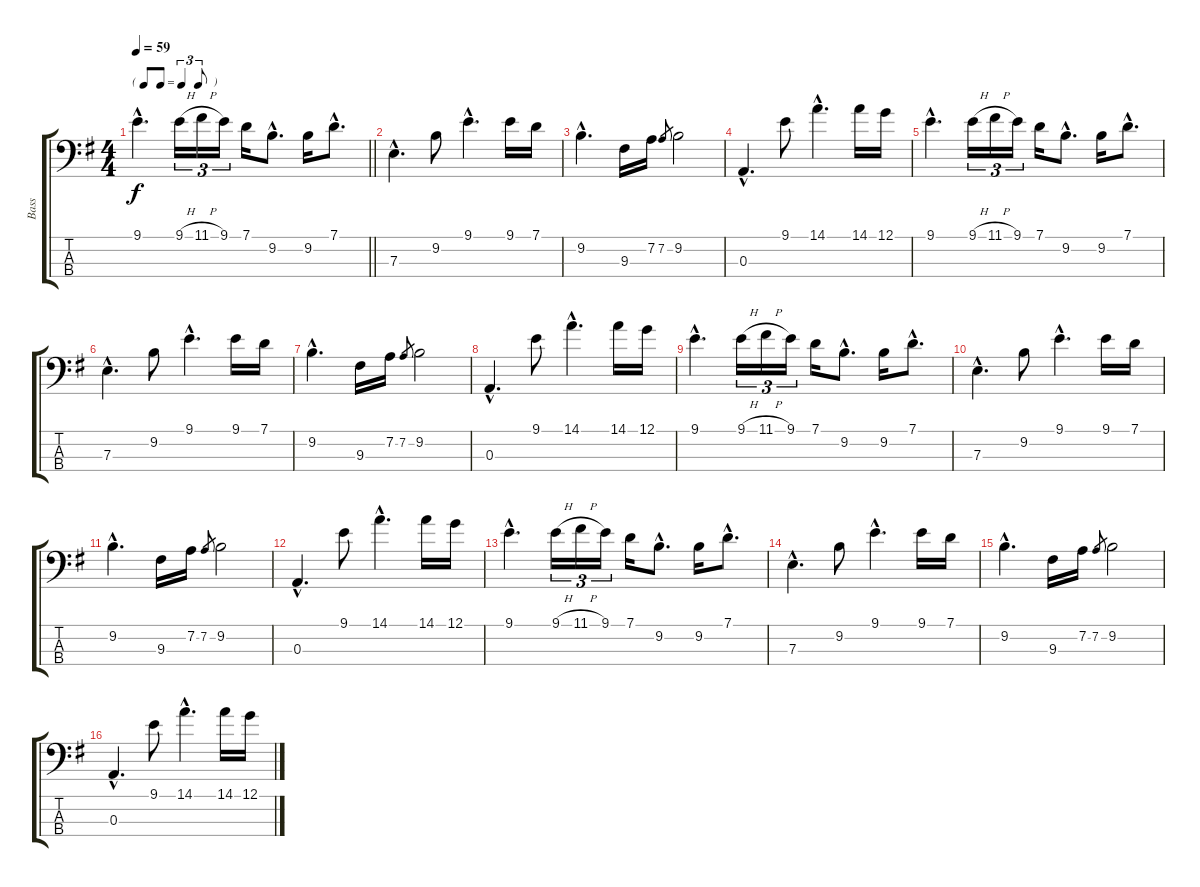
\track ("Bass" "Bass") {instrument electricbassfinger}
\staff {score tabs}
\tuning (G2 D2 A1 E1) {hide}
\ts (4 4)
\tf triplet8th
\tempo 59
\clef f4
\barLineRight lightlight
\ks g
9.1{hac}.4{d dy f} 9.1{h}.16{tu (3 2)} 11.1{h}.16{tu (3 2)} 9.1.16{tu (3 2)} 7.1.16 9.2{hac}.8{d} 9.2.16 7.1{hac}.8{d} |
7.3{hac}.4{d} 9.2.8 9.1{hac}.4{d} 9.1.16 7.1.16 |
9.2{hac}.4{d} 9.3.16 7.2.16 7.2.8{gr} 9.2.2 |
0.3{hac}.4{d} 9.1.8 14.1{hac}.4{d} 14.1.16 12.1.16 |
9.1{hac}.4{d} 9.1{h}.16{tu (3 2)} 11.1{h}.16{tu (3 2)} 9.1.16{tu (3 2)} 7.1.16 9.2{hac}.8{d} 9.2.16 7.1{hac}.8{d} |
7.3{hac}.4{d} 9.2.8 9.1{hac}.4{d} 9.1.16 7.1.16 |
9.2{hac}.4{d} 9.3.16 7.2.16 7.2.8{gr} 9.2.2 |
0.3{hac}.4{d} 9.1.8 14.1{hac}.4{d} 14.1.16 12.1.16 |
9.1{hac}.4{d} 9.1{h}.16{tu (3 2)} 11.1{h}.16{tu (3 2)} 9.1.16{tu (3 2)} 7.1.16 9.2{hac}.8{d} 9.2.16 7.1{hac}.8{d} |
7.3{hac}.4{d} 9.2.8 9.1{hac}.4{d} 9.1.16 7.1.16 |
9.2{hac}.4{d} 9.3.16 7.2.16 7.2.8{gr} 9.2.2 |
0.3{hac}.4{d} 9.1.8 14.1{hac}.4{d} 14.1.16 12.1.16 |
9.1{hac}.4{d} 9.1{h}.16{tu (3 2)} 11.1{h}.16{tu (3 2)} 9.1.16{tu (3 2)} 7.1.16 9.2{hac}.8{d} 9.2.16 7.1{hac}.8{d} |
7.3{hac}.4{d} 9.2.8 9.1{hac}.4{d} 9.1.16 7.1.16 |
9.2{hac}.4{d} 9.3.16 7.2.16 7.2.8{gr} 9.2.2 |
0.3{hac}.4{d} 9.1.8 14.1{hac}.4{d} 14.1.16 12.1.16
